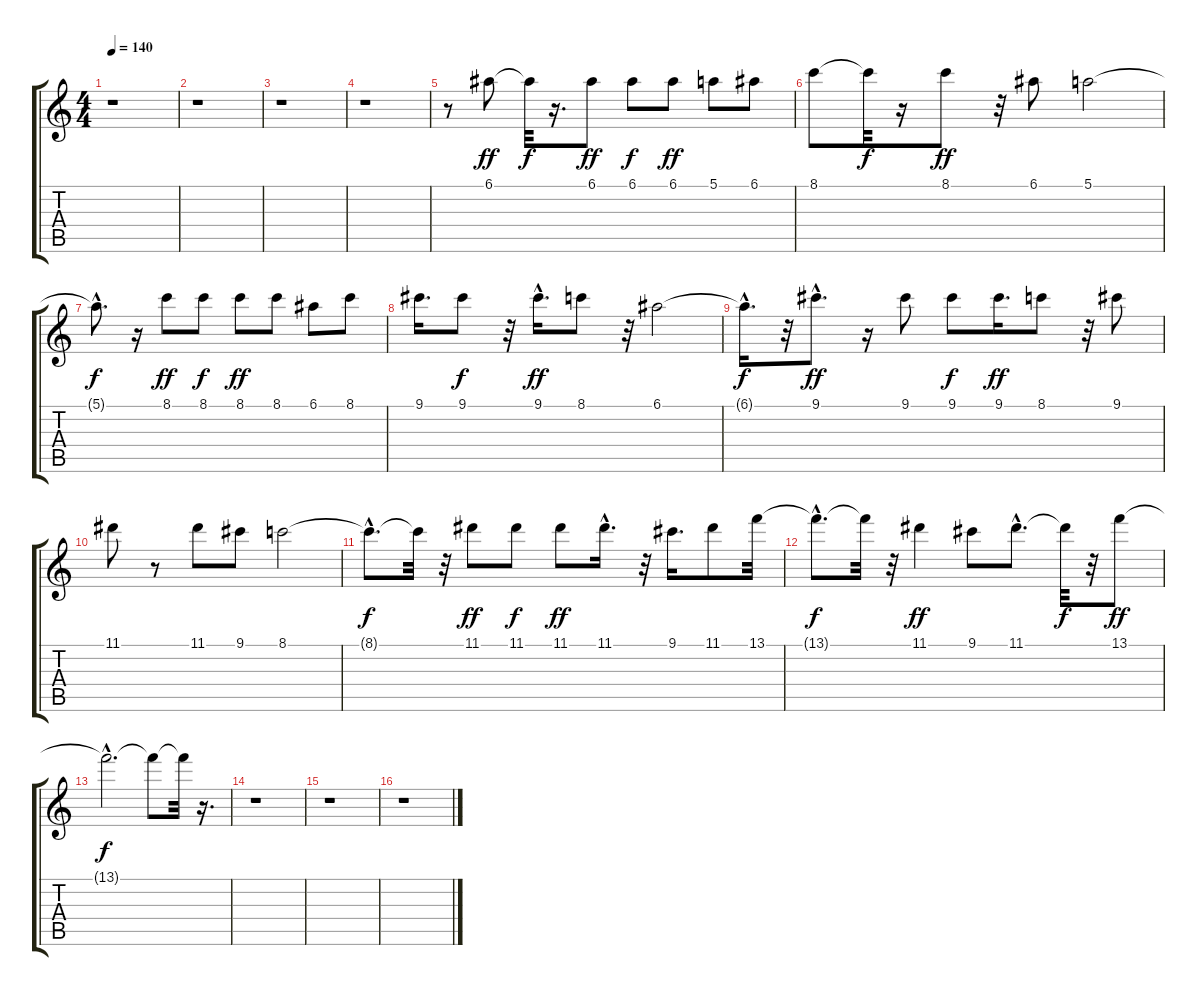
\track "" {instrument distortionguitar}
\staff {score tabs}
\tuning (E4 B3 G3 D3 A2 E2) {hide}
\ts (4 4)
\tempo 140
\clef g2
\ks c
r.1{dy ff} |
r.1 |
r.1 |
r.1 |
r.8 6.1.8{balance 8} 6.1{t}.32{dy f} r.16{d} 6.1.8{dy ff} 6.1.8{dy f} 6.1.8{dy ff} 5.1.8 6.1.8 |
8.1.8 8.1{t}.32{dy f} r.16 8.1.8{dy ff} r.32 6.1.8 5.1.2 |
5.1{hac t}.8{d dy f} r.16 8.1.8{dy ff} 8.1.8{dy f} 8.1.8{dy ff} 8.1.8 6.1.8 8.1.8 |
9.1.16{d} 9.1.8{dy f} r.32 9.1{hac}.16{d dy ff} 8.1.8 r.32 6.1.2 |
6.1{hac t}.16{d dy f} r.32 9.1{hac}.8{d dy ff} r.16 9.1.8 9.1.8{dy f} 9.1.16{d dy ff} 8.1.8 r.32 9.1.8 |
11.1.8 r.8 11.1.8 9.1.8 8.1.2 |
8.1{hac t}.8{d dy f} 8.1{t}.32 r.32 11.1.8{dy ff} 11.1.8{dy f} 11.1.8{dy ff} 11.1{hac}.16{d} r.32 9.1.16{d} 11.1.8 13.1.32 |
13.1{hac t}.8{d dy f} 13.1{t}.32 r.32 11.1.4{dy ff} 9.1.8 11.1{hac}.8{d} 11.1{t}.32{dy f} r.32 13.1.8{dy ff} |
13.1{hac t}.2{d dy f} 13.1{t}.8 13.1{t}.32 r.16{d} |
r.1 |
r.1 |
r.1
